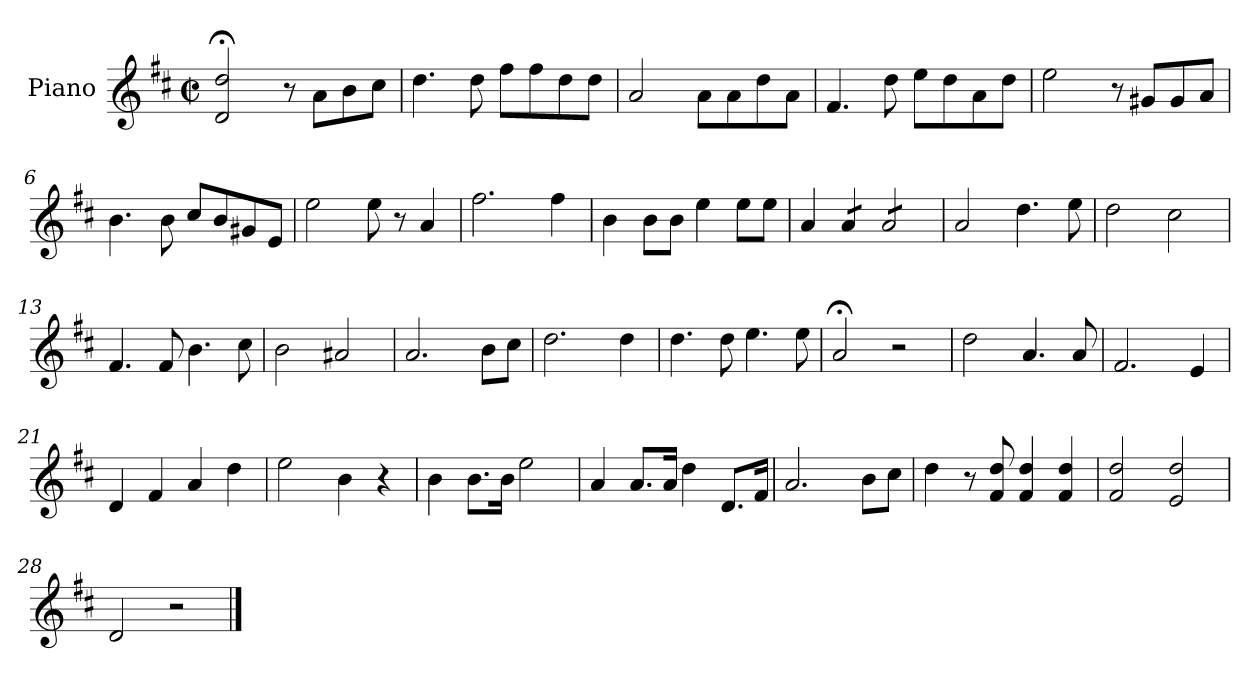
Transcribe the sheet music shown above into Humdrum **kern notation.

**kern
*part1
*staff1
*I"Piano
*I'Pno.
*clefG2
*k[f#c#]
*M2/2
*met(c|)
=1
2d;</ 2dd;</
8r
8a\L
8b\
8cc#\J
=2
4.dd\
8dd\
8ff#\L
8ff#\
8dd\
8dd\J
=3
2a/
8a\L
8a\
8dd\
8a\J
=4
4.f#/
8dd\
8ee\L
8dd\
8a\
8dd\J
=5
2ee\
8r
8g#X/L
8g#/
8a/J
=6
4.b\
8b\
8cc#/L
8b/
8g#X/
8e/J
=7
2ee\
8ee\
8r
4a/
!!LO:LB:g=z
=8
2.ff#\
4ff#\
!!LO:LB:g=z
=9
4b\
8b\L
8b\J
4ee\
8ee\L
8ee\J
=10
4a/
*tremolo
8a/L
8a/J
8a/L
8a/
8a/
8a/J
*Xtremolo
=11
2a/
4.dd\
8ee\
=12
2dd\
2cc#\
=13
4.f#/
8f#/
4.b\
8cc#\
=14
2b\
2a#X/
=15
2.a/
8b\L
8cc#\J
=16
2.dd\
4dd\
=17
4.dd\
8dd\
4.ee\
8ee\
=18
2a;</
2r
!!LO:LB:g=z
=19
2dd\
4.a/
8a/
!!LO:LB:g=z
=20
2.f#/
4e/
=21
4d/
4f#/
4a/
4dd\
=22
2ee\
4b\
4r
=23
4b\
8.b\L
16b\Jk
2ee\
=24
4a/
8.a/L
16a/Jk
4dd\
8.d/L
16f#/Jk
=25
2.a/
8b\L
8cc#\J
=26
4dd\
8r
8f#/ 8dd/
4f#/ 4dd/
4f#/ 4dd/
=27
2f#/ 2dd/
2e/ 2dd/
=28
2d/
2r
==
*-
